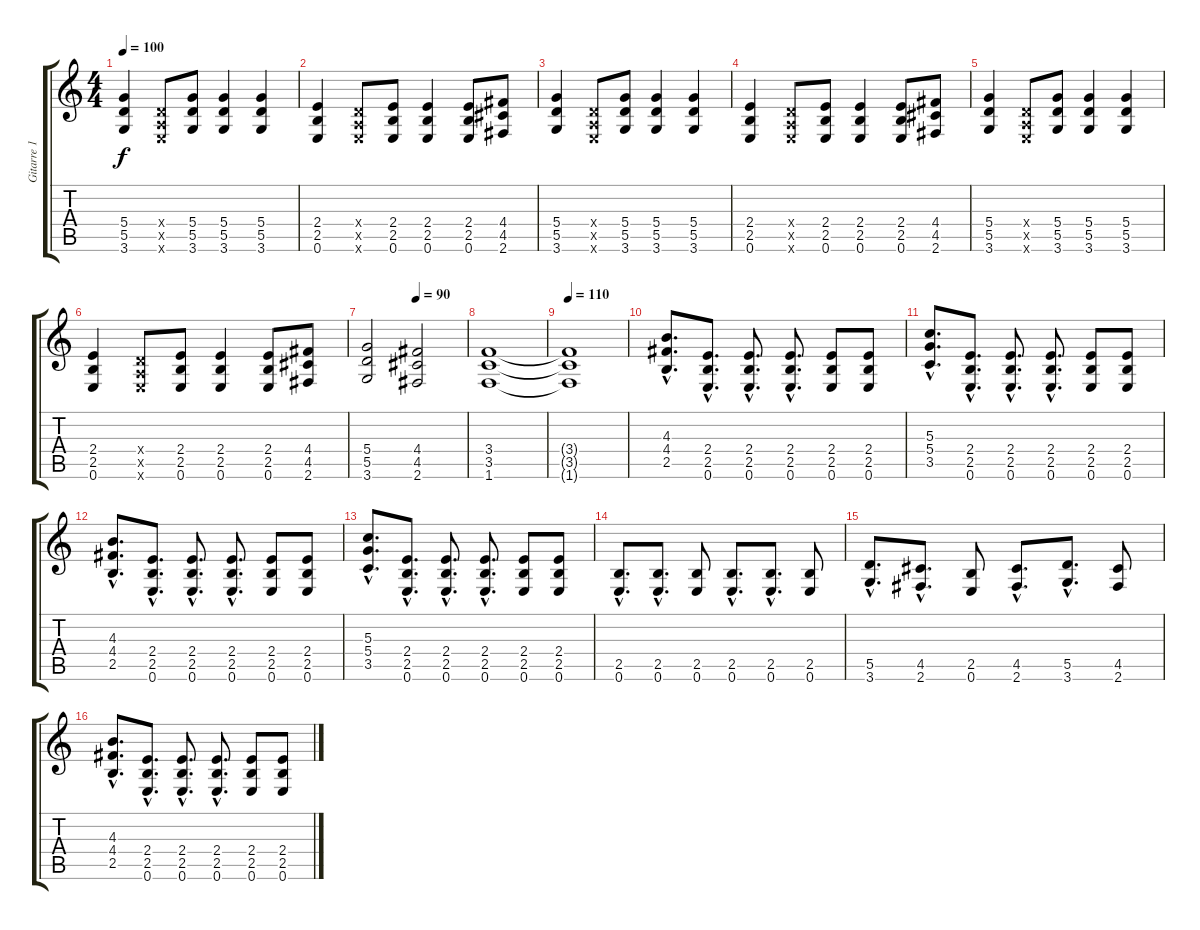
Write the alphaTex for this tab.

\track ("Gitarre 1" "Gitarre 1") {instrument distortionguitar}
\staff {score tabs}
\tuning (E4 B3 G3 D3 A2 E2) {hide}
\ts (4 4)
\tempo 100
\clef g2
\ks c
(5.4 5.5 3.6).4{dy f} (0.4{x} 0.5{x} 0.6{x}).8 (5.4 5.5 3.6).8 (5.4 5.5 3.6).4 (5.4 5.5 3.6).4 |
(2.4 2.5 0.6).4 (0.4{x} 0.5{x} 0.6{x}).8 (2.4 2.5 0.6).8 (2.4 2.5 0.6).4 (2.4 2.5 0.6).8 (4.4 4.5 2.6).8 |
(5.4 5.5 3.6).4 (0.4{x} 0.5{x} 0.6{x}).8 (5.4 5.5 3.6).8 (5.4 5.5 3.6).4 (5.4 5.5 3.6).4 |
(2.4 2.5 0.6).4 (0.4{x} 0.5{x} 0.6{x}).8 (2.4 2.5 0.6).8 (2.4 2.5 0.6).4 (2.4 2.5 0.6).8 (4.4 4.5 2.6).8 |
(5.4 5.5 3.6).4 (0.4{x} 0.5{x} 0.6{x}).8 (5.4 5.5 3.6).8 (5.4 5.5 3.6).4 (5.4 5.5 3.6).4 |
(2.4 2.5 0.6).4 (0.4{x} 0.5{x} 0.6{x}).8 (2.4 2.5 0.6).8 (2.4 2.5 0.6).4 (2.4 2.5 0.6).8 (4.4 4.5 2.6).8 |
\tempo (90 0.5)
(5.4 5.5 3.6).2 (4.4 4.5 2.6).2 |
(3.4 3.5 1.6).1 |
\tempo 110
(3.4{t} 3.5{t} 1.6{t}).1 |
(4.3{hac} 4.4{hac} 2.5{hac}).8{d} (2.4{hac} 2.5{hac} 0.6{hac}).8{d} (2.4{hac} 2.5{hac} 0.6{hac}).8{d} (2.4{hac} 2.5{hac} 0.6{hac}).8{d} (2.4 2.5 0.6).8 (2.4 2.5 0.6).8 |
(5.3{hac} 5.4{hac} 3.5{hac}).8{d} (2.4{hac} 2.5{hac} 0.6{hac}).8{d} (2.4{hac} 2.5{hac} 0.6{hac}).8{d} (2.4{hac} 2.5{hac} 0.6{hac}).8{d} (2.4 2.5 0.6).8 (2.4 2.5 0.6).8 |
(4.3{hac} 4.4{hac} 2.5{hac}).8{d} (2.4{hac} 2.5{hac} 0.6{hac}).8{d} (2.4{hac} 2.5{hac} 0.6{hac}).8{d} (2.4{hac} 2.5{hac} 0.6{hac}).8{d} (2.4 2.5 0.6).8 (2.4 2.5 0.6).8 |
(5.3{hac} 5.4{hac} 3.5{hac}).8{d} (2.4{hac} 2.5{hac} 0.6{hac}).8{d} (2.4{hac} 2.5{hac} 0.6{hac}).8{d} (2.4{hac} 2.5{hac} 0.6{hac}).8{d} (2.4 2.5 0.6).8 (2.4 2.5 0.6).8 |
(2.5{hac} 0.6{hac}).8{d} (2.5{hac} 0.6{hac}).8{d} (2.5 0.6).8 (2.5{hac} 0.6{hac}).8{d} (2.5{hac} 0.6{hac}).8{d} (2.5 0.6).8 |
(5.5{hac} 3.6{hac}).8{d} (4.5{hac} 2.6{hac}).8{d} (2.5 0.6).8 (4.5{hac} 2.6{hac}).8{d} (5.5{hac} 3.6{hac}).8{d} (4.5 2.6).8 |
(4.3{hac} 4.4{hac} 2.5{hac}).8{d} (2.4{hac} 2.5{hac} 0.6{hac}).8{d} (2.4{hac} 2.5{hac} 0.6{hac}).8{d} (2.4{hac} 2.5{hac} 0.6{hac}).8{d} (2.4 2.5 0.6).8 (2.4 2.5 0.6).8
